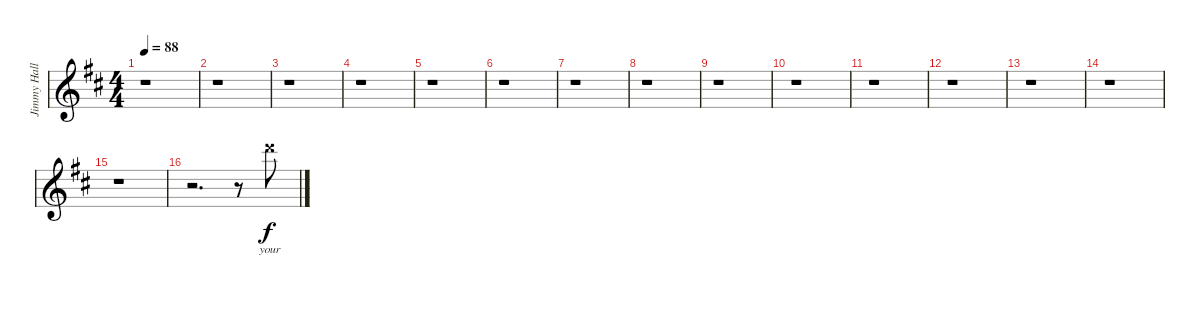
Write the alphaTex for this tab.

\track ("Jimmy Hall Vocals" "Jimmy Hall") {instrument contrabass}
\staff {score}
\tuning (E4 B3 G3 D3 A2 E2) {hide}
\ts (4 4)
\tempo 88
\clef g2
\ks d
r.1{dy f} |
r.1 |
r.1 |
r.1 |
r.1 |
r.1 |
r.1 |
r.1 |
r.1 |
r.1 |
r.1 |
r.1 |
r.1 |
r.1 |
r.1 |
r.2{d} r.8 10.1{x}.8{lyrics (0 "your") lyrics (1 "") lyrics (2 "") lyrics (3 "") lyrics (4 "") volume 0}
